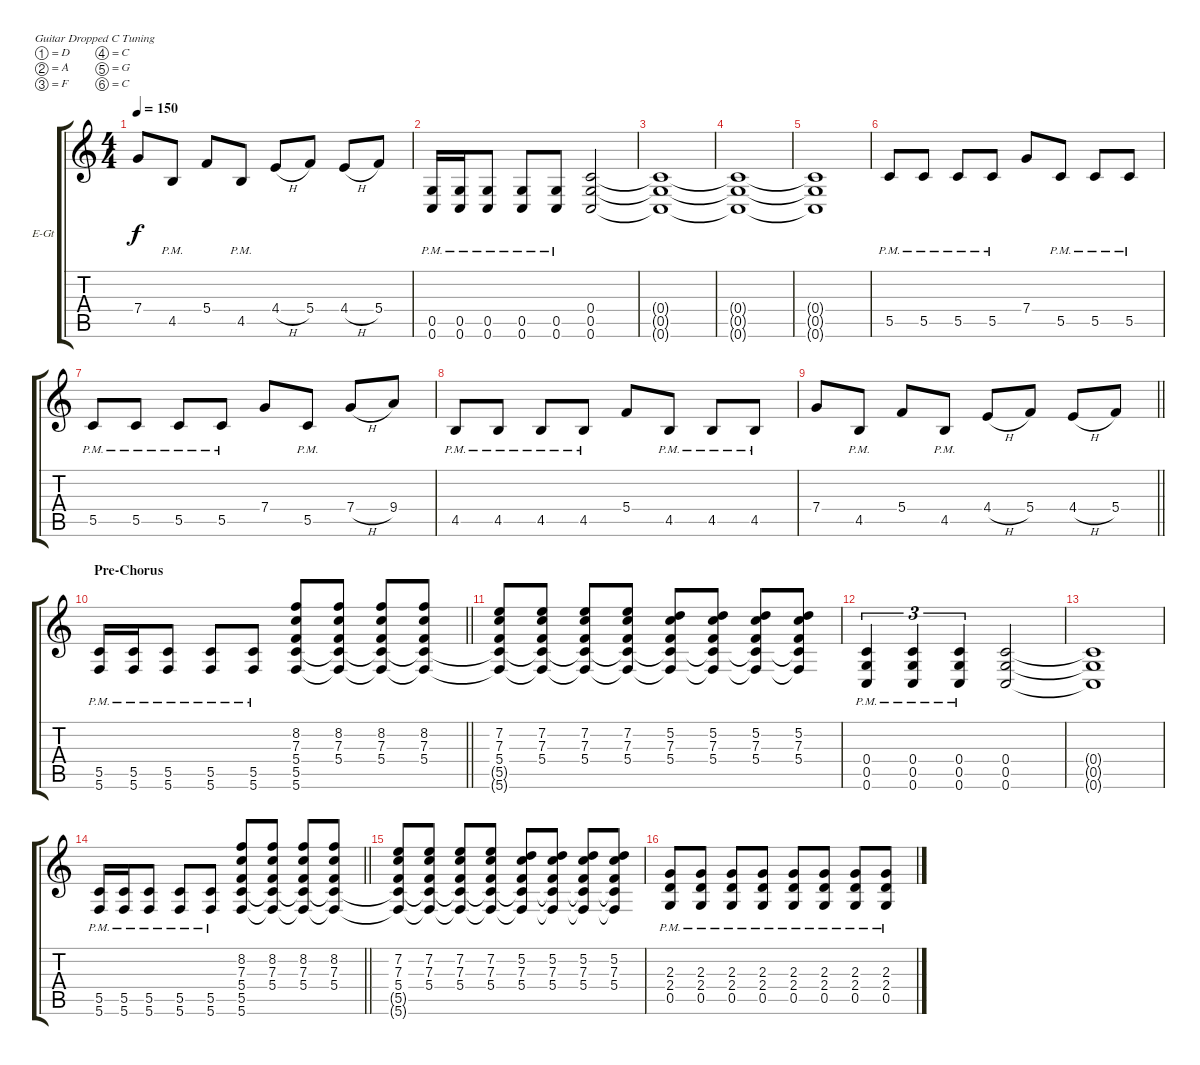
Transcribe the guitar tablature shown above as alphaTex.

\bracketExtendMode groupsimilarinstruments
\firstSystemTrackNameOrientation horizontal
\otherSystemsTrackNameOrientation horizontal
\track ("Padge" "E-Gt") {solo instrument overdrivenguitar}
\staff {score tabs}
\tuning (D4 A3 F3 C3 G2 C2)
\ts (4 4)
\tempo 150
\clef g2
\ks c
7.4.8{dy f} 4.5{pm}.8 5.4.8 4.5{pm}.8 4.4{h}.8 5.4.8 4.4{h}.8 5.4.8 |
(0.5{pm} 0.6{pm}).16 (0.5{pm} 0.6{pm}).16 (0.5{pm} 0.6{pm}).8 (0.5{pm} 0.6{pm}).8 (0.5{pm} 0.6{pm}).8 (0.4 0.5 0.6).2 |
(0.4{t} 0.5{t} 0.6{t}).1 |
(0.4{t} 0.5{t} 0.6{t}).1 |
(0.4{t} 0.5{t} 0.6{t}).1 |
5.5{pm}.8 5.5{pm}.8 5.5{pm}.8 5.5{pm}.8 7.4.8 5.5{pm}.8 5.5{pm}.8 5.5{pm}.8 |
5.5{pm}.8 5.5{pm}.8 5.5{pm}.8 5.5{pm}.8 7.4.8 5.5{pm}.8 7.4{h}.8 9.4.8 |
4.5{pm}.8 4.5{pm}.8 4.5{pm}.8 4.5{pm}.8 5.4.8 4.5{pm}.8 4.5{pm}.8 4.5{pm}.8 |
\barLineRight lightlight
7.4.8 4.5{pm}.8 5.4.8 4.5{pm}.8 4.4{h}.8 5.4.8 4.4{h}.8 5.4.8 |
\section ("" "Pre-Chorus")
\barLineRight lightlight
(5.5{pm} 5.6{pm}).16 (5.5{pm} 5.6{pm}).16 (5.5{pm} 5.6{pm}).8 (5.5{pm} 5.6{pm}).8 (5.5{pm} 5.6{pm}).8 (8.2 7.3 5.4 5.5 5.6).8 (8.2 7.3 5.4 5.5{t} 5.6{t}).8 (8.2 7.3 5.4 5.5{t} 5.6{t}).8 (8.2 7.3 5.4 5.5{t} 5.6{t}).8 |
(7.2 7.3 5.4 5.5{t} 5.6{t}).8 (7.2 7.3 5.4 5.5{t} 5.6{t}).8 (7.2 7.3 5.4 5.5{t} 5.6{t}).8 (7.2 7.3 5.4 5.5{t} 5.6{t}).8 (5.2 7.3 5.4 5.5{t} 5.6{t}).8 (5.2 7.3 5.4 5.5{t} 5.6{t}).8 (5.2 7.3 5.4 5.5{t} 5.6{t}).8 (5.2 7.3 5.4 5.5{t} 5.6{t}).8 |
(0.4{pm} 0.5{pm} 0.6{pm}).4{tu (3 2)} (0.4{pm} 0.5{pm} 0.6{pm}).4{tu (3 2)} (0.4{pm} 0.5{pm} 0.6{pm}).4{tu (3 2)} (0.4 0.5 0.6).2 |
(0.4{t} 0.5{t} 0.6{t}).1 |
\barLineRight lightlight
(5.5{pm} 5.6{pm}).16 (5.5{pm} 5.6{pm}).16 (5.5{pm} 5.6{pm}).8 (5.5{pm} 5.6{pm}).8 (5.5{pm} 5.6{pm}).8 (8.2 7.3 5.4 5.5 5.6).8 (8.2 7.3 5.4 5.5{t} 5.6{t}).8 (8.2 7.3 5.4 5.5{t} 5.6{t}).8 (8.2 7.3 5.4 5.5{t} 5.6{t}).8 |
(7.2 7.3 5.4 5.5{t} 5.6{t}).8 (7.2 7.3 5.4 5.5{t} 5.6{t}).8 (7.2 7.3 5.4 5.5{t} 5.6{t}).8 (7.2 7.3 5.4 5.5{t} 5.6{t}).8 (5.2 7.3 5.4 5.5{t} 5.6{t}).8 (5.2 7.3 5.4 5.5{t} 5.6{t}).8 (5.2 7.3 5.4 5.5{t} 5.6{t}).8 (5.2 7.3 5.4 5.5{t} 5.6{t}).8 |
(2.3{pm} 2.4{pm} 0.5{pm}).8 (2.3{pm} 2.4{pm} 0.5{pm}).8 (2.3{pm} 2.4{pm} 0.5{pm}).8 (2.3{pm} 2.4{pm} 0.5{pm}).8 (2.3{pm} 2.4{pm} 0.5{pm}).8 (2.3{pm} 2.4{pm} 0.5{pm}).8 (2.3{pm} 2.4{pm} 0.5{pm}).8 (2.3{pm} 2.4{pm} 0.5{pm}).8
